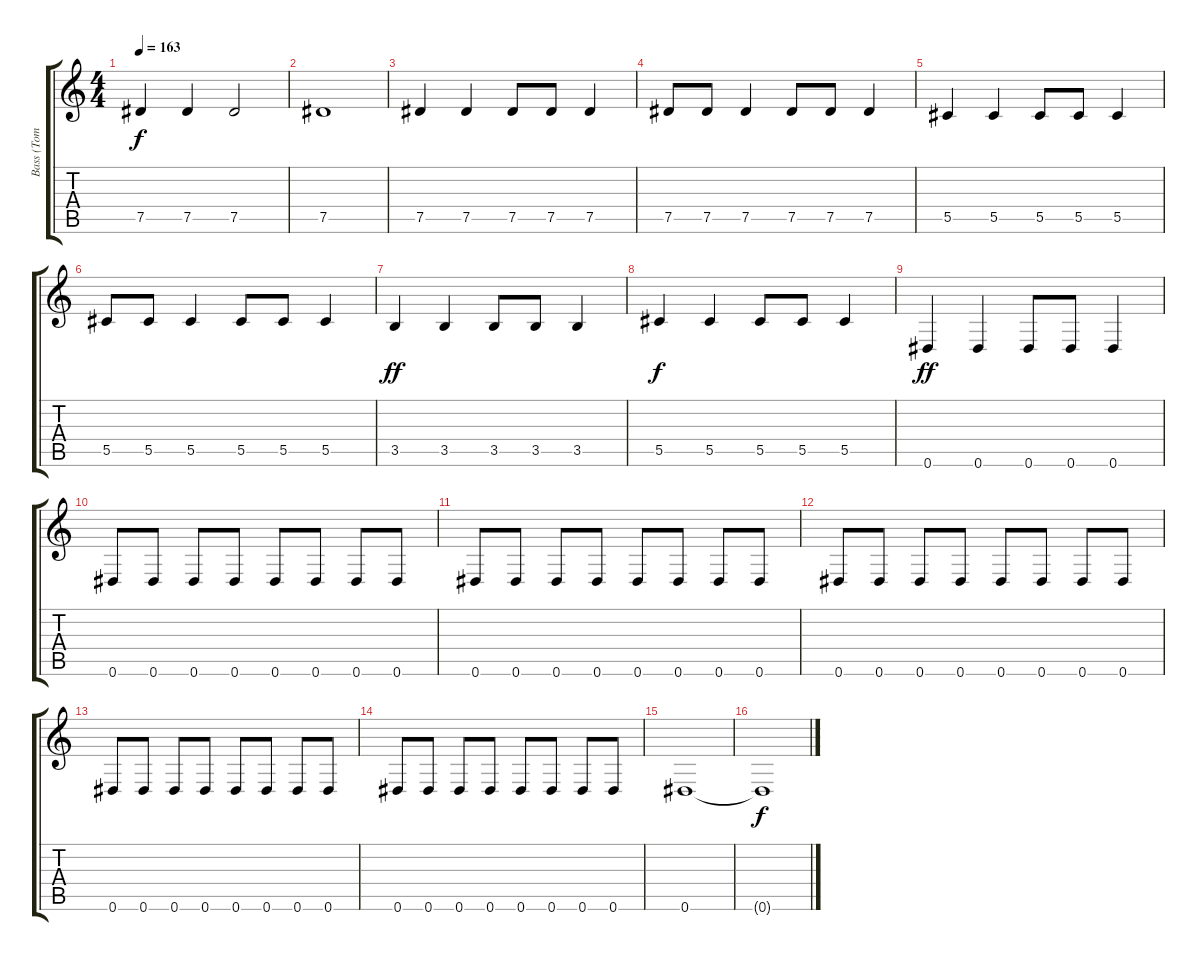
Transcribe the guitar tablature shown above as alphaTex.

\track ("Bass (Tom Araya)" "Bass (Tom ") {instrument electricbasspick}
\staff {score tabs}
\tuning (Eb4 Bb3 Gb3 Db3 Ab2 Eb2) {hide}
\ts (4 4)
\tempo 163
\clef g2
\ks c
7.5.4{dy f} 7.5.4 7.5.2 |
7.5.1 |
7.5.4 7.5.4 7.5.8 7.5.8 7.5.4 |
7.5.8 7.5.8 7.5.4 7.5.8 7.5.8 7.5.4 |
5.5.4 5.5.4 5.5.8 5.5.8 5.5.4 |
5.5.8 5.5.8 5.5.4 5.5.8 5.5.8 5.5.4 |
3.5.4{dy ff} 3.5.4 3.5.8 3.5.8 3.5.4 |
5.5.4{dy f} 5.5.4 5.5.8 5.5.8 5.5.4 |
0.6.4{dy ff} 0.6.4 0.6.8 0.6.8 0.6.4 |
0.6.8 0.6.8 0.6.8 0.6.8 0.6.8 0.6.8 0.6.8 0.6.8 |
0.6.8 0.6.8 0.6.8 0.6.8 0.6.8 0.6.8 0.6.8 0.6.8 |
0.6.8 0.6.8 0.6.8 0.6.8 0.6.8 0.6.8 0.6.8 0.6.8 |
0.6.8 0.6.8 0.6.8 0.6.8 0.6.8 0.6.8 0.6.8 0.6.8 |
0.6.8 0.6.8 0.6.8 0.6.8 0.6.8 0.6.8 0.6.8 0.6.8 |
0.6.1 |
0.6{t}.1{dy f}
